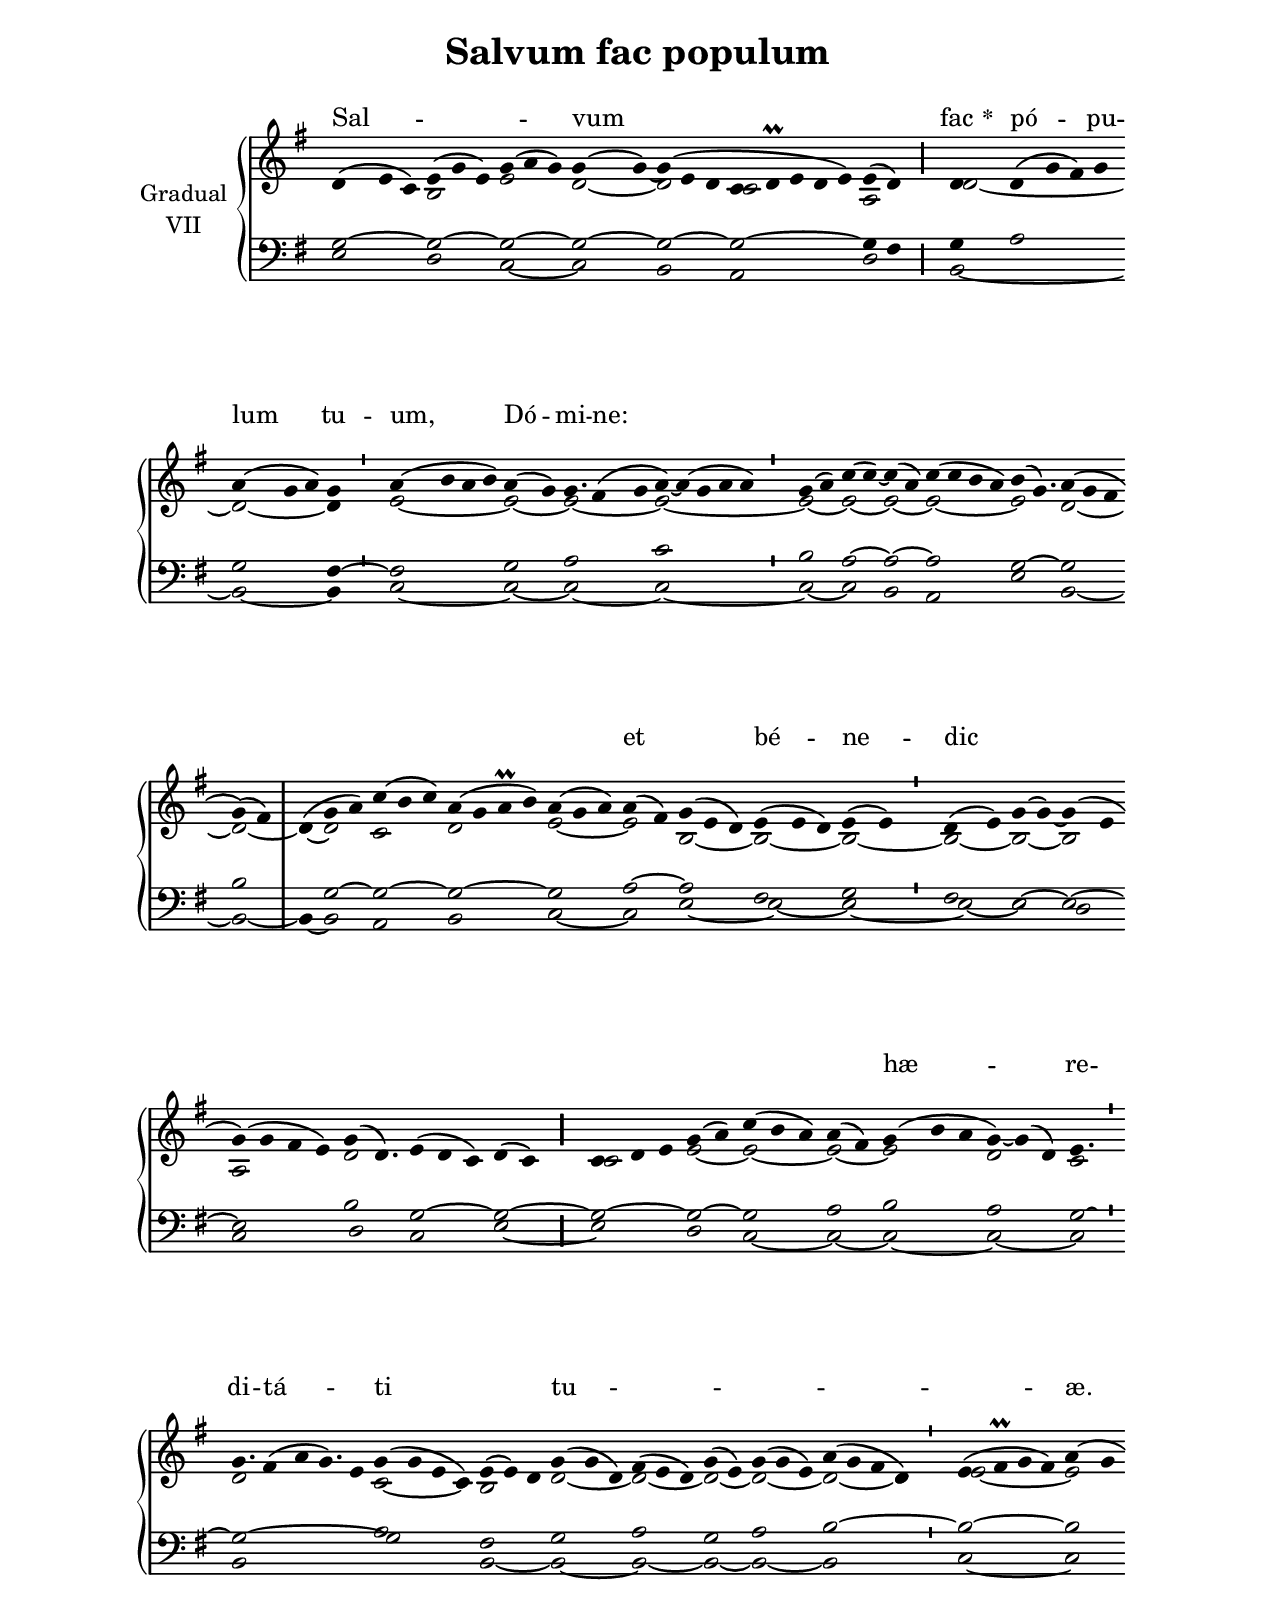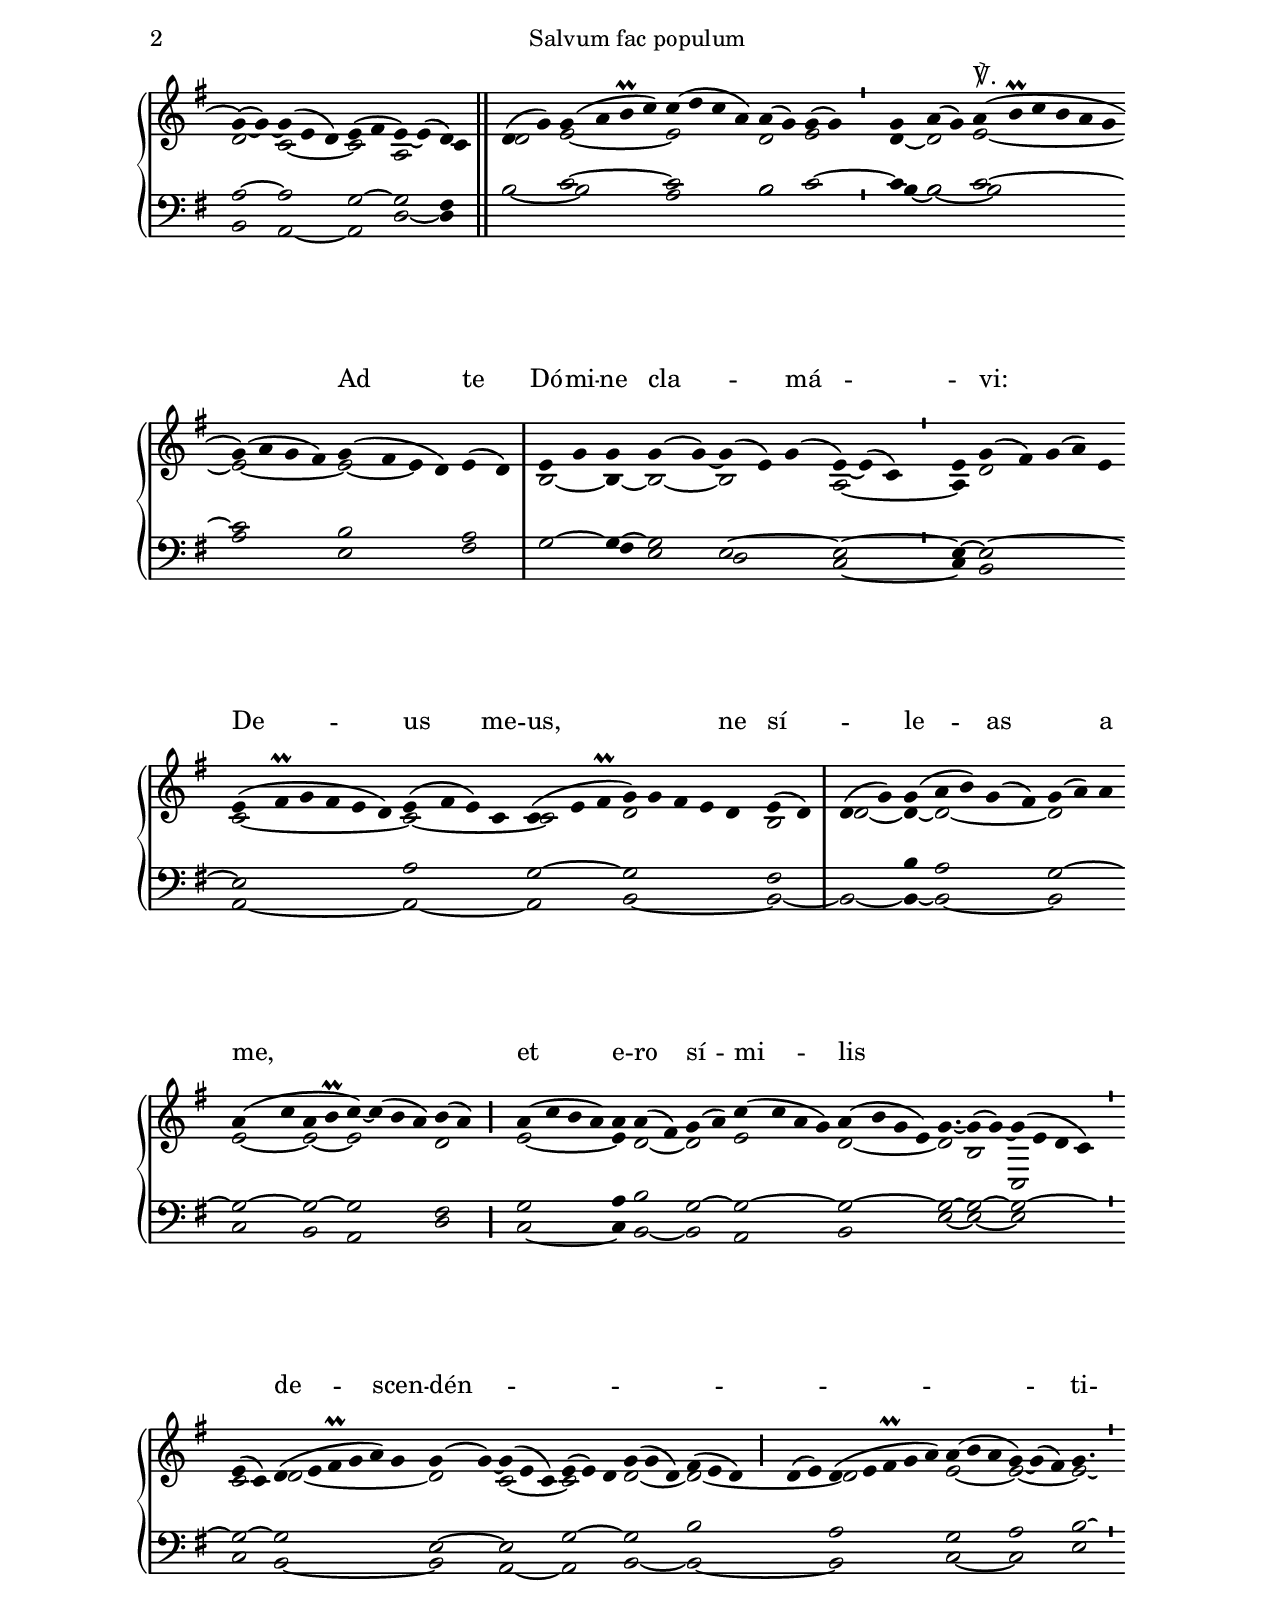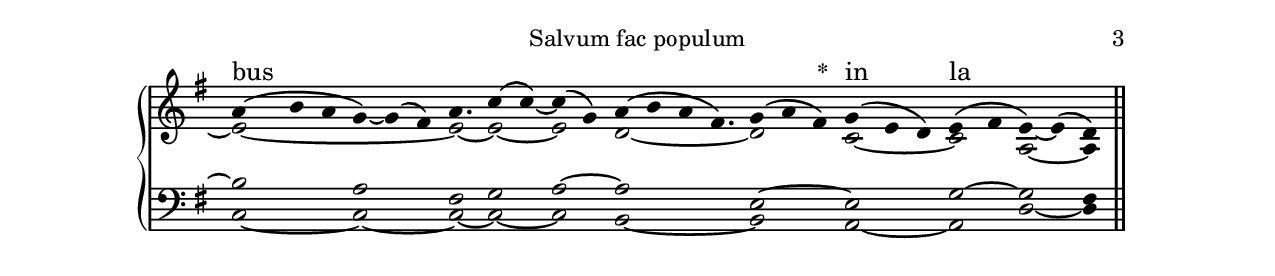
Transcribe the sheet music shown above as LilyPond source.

\version "2.18"
\include "gregorian.ly"
\include "noh2.ily"


%Page reference: page i.217
%(volume.page)

global = {
 \key d \mixolydian
 \cadenzaOn 
}

\header {
  title = \markup \center-column {"Salvum fac populum" \vspace #1 }
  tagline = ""
  composer = ""
}

\paper {
 #(include-special-characters)
  oddHeaderMarkup = \markup \fill-line {
    \line {}
    \center-column {
      \on-the-fly #first-page     " "
      \on-the-fly #not-first-page "Salvum fac populum"
    }
    \line { \on-the-fly #print-page-number-check-first \fromproperty #'page:page-number-string }
  }
  evenHeaderMarkup = \markup \fill-line {
    \line { \on-the-fly #print-page-number-check-first \fromproperty #'page:page-number-string }
    \center-column { "Salvum fac populum" }
    \line {}
  }
}

chantText = \lyricmode {
Sal -- _ _ vum _ fac 
\set stanza = " * " 
pó -- pu -- lum tu -- um, Dó -- mi -- ne: _ _ _ _ _ _ _ _ _ 
et _ bé -- ne -- dic _ _ _ _ _ _ _ _ _ _ 
hæ -- re -- di -- tá -- _ ti _ _ tu -- _ _ _ _ _ æ. _ _ _ _ _ _ _ _ ℣. 
Ad te Dó -- mi -- ne cla -- má -- _ vi: _ _ 
De -- us me -- us, _ _ _ ne sí -- _ le -- as _ a me, _ 
et e -- ro sí -- mi -- lis _ _ 
de -- scen -- dén -- _ _ _ _ _ _ _ ti -- bus _ _ _ _ 
\set stanza = " * " 
in la -- cum. _ _ _ _ _ _ _ _ _ _ }

chantMusic = {
\tieDown   d'4 ( e'4 c'4) e'4 ( g'4 e'4) g'4 ( a'4 g'4) g'4 ( g'4) ~ g'4 ( e'4 d'4 c'4 d'\prall e'4 d'4 e'4) e'4 ( d'4) \divisioMaior
 d'4 d'4 ( g'4 fis'4) g'4 \forceBreak
 a'4 ( g'4 a'4) g'4 \divisioMinima
 a'4 ( b'4 a'4 b'4) a'4 ( g'4) g'4. fis'4 ( g'4 a'4) ~ a'4 ( g'4 a'4 a'4) \divisioMinima
 g'4 ( a'4) c''4 ( c''4) ~ c''4 ( a'4) c''4 ( c''4 b'4 a'4) b'4 ( g'4.) a'4 ( g'4 fis'4 \forceBreak
) g'4 ( fis'4) \divisioMaxima
 d'4 ( g'4 a'4) c''4 ( b'4 c''4) a'4 ( g'4 a'\prall b'4) a'4 ( g'4 a'4) a'4 ( fis'4) g'4 ( e'4 d'4) e'4 ( e'4 d'4) e'4 ( e'4) \divisioMinima
 d'4 ( e'4) g'4 ( g'4) ~ g'4 ( e'4 \forceBreak
) g'4 ( g'4 fis'4 e'4) g'4 ( d'4.) e'4 ( d'4 c'4) d'4 ( c'4) \divisioMaior
 c'4 d'4 e'4 g'4 ( a'4) c''4 ( b'4 a'4) a'4 ( fis'4) g'4 ( b'4 a'4 g'4) ~ g'4 ( d'4) e'4. \divisioMinima \forceBreak

 g'4. fis'4 ( a'4 g'4.) e'4 g'4 ( g'4 e'4 c'4) e'4 ( e'4) d'4 g'4 ( g'4 d'4) fis'4 ( e'4 d'4) g'4 ( e'4) g'4 ( g'4 e'4) a'4 ( g'4 fis'4 d'4) \divisioMinima
 e'4 ( fis'\prall g'4 fis'4) a'4 ( g'4 \forceBreak
) ~ g'4 ( g'4) ~ g'4 ( e'4 d'4) e'4 ( fis'4 e'4) ~ e'4 ( d'4) \finalis
 d'4 ( g'4) g'4 ( a'4 b'\prall c''4) c''4 ( d''4 c''4 a'4) a'4 ( g'4) g'4 ( g'4) \divisioMinima
 g'4 a'4 ( g'4) a'4 ( b'\prall c''4 b'4 a'4 g'4 \forceBreak
) g'4 ( a'4 g'4 fis'4) g'4 ( fis'4 e'4 d'4) e'4 ( d'4) \divisioMaxima
 e'4 g'4 g'4 g'4 ( g'4) ~ g'4 ( e'4) g'4 ( e'4) ~ e'4 ( c'4) \divisioMinima
 e'4 g'4 ( fis'4) g'4 ( a'4) e'4 \forceBreak
 e'4 ( fis'\prall g'4 fis'4 e'4 d'4) e'4 ( fis'4 e'4) c'4 c'4 ( e'4 fis'\prall g'4) g'4 fis'4 e'4 d'4 e'4 ( d'4) \divisioMaxima
 d'4 ( g'4) g'4 ( a'4 b'4) g'4 ( fis'4) g'4 ( a'4) a'4 \forceBreak
 a'4 ( c''4 a'4 b'\prall c''4) ~ c''4 ( b'4 a'4) b'4 ( a'4) \divisioMaior
 a'4 ( c''4 b'4 a'4) a'4 a'4 ( fis'4) g'4 ( a'4) c''4 ( c''4 a'4 g'4) a'4 ( b'4 g'4 e'4) g'4. ~ g'4 ( g'4) ~ g'4 ( e'4 d'4 c'4) \divisioMinima \forceBreak

 e'4 ( c'4) d'4 ( e'4 fis'\prall g'4 a'4) g'4 g'4 ( g'4) ~ g'4 ( e'4 c'4) e'4 ( e'4) d'4 g'4 ( g'4 d'4) fis'4 ( e'4 d'4) \divisioMaior
 d'4 ( e'4) d'4 ( e'4 fis'\prall g'4 a'4) a'4 ( b'4 a'4 g'4) ~ g'4 ( fis'4) g'4. \divisioMinima \forceBreak

 a'4 ( b'4 a'4 g'4) ~ g'4 ( fis'4) a'4. c''4 ( c''4) ~ c''4 ( g'4) a'4 ( b'4 a'4 fis'4.) g'4 ( a'4 fis'4) g'4 ( e'4 d'4) e'4 ( fis'4 e'4) ~ e'4 ( d'4) \finalis

}

altoMusic = {
r2*3/2 b2*3/2 e'2*3/2 d'2 ~ d'2*3/2 c'2*5/2 a2 \divisioMaior
d'2*5/2 ~ d'2*3/2 ~ d'4 \divisioMinima
e'2*4/2 ~ e'2 ~ e'2*7/4 ~ e'2*5/2 ~ \divisioMinima
e'2 ~ e'2 ~ e'2 ~ e'2*4/2 ~ e'2*5/4 d'2*3/2 ~ d'2 ~ \divisioMaxima
d'4 ~ d'2 c'2*3/2 d'2*4/2 e'2*3/2 ~ e'2 b2*3/2 ~ b2*3/2 ~ b2 ~ \divisioMinima
b2 ~ b2 ~ b2 a2*4/2 d'2*5/4 r2*5/2 \divisioMaior
c'2*3/2 e'2 ~ e'2*3/2 ~ e'2 ~ e'2*3/2 d'2*3/2 c'2*3/4 \divisioMinima
d'2*6/2 c'2*3/2 ~ c'4 b2*3/2 d'2*3/2 ~ d'2*3/2 ~ d'2 ~ d'2*3/2 ~ d'2*3/2 ~ d'4 \divisioMinima
e'2*4/2 ~ e'2 d'2 c'2*3/2 ~ c'2 a2 c'4 \finalis
d'2 e'2*4/2 ~ e'2*4/2 d'2 e'2 \divisioMinima
d'4 ~ d'2 e'2*6/2 ~ e'2*4/2 ~ e'2 ~ e'4 r2*3/2 \divisioMaxima
b2 ~ b4 ~ b2 ~ b2*3/2 a2*3/2 ~ \divisioMinima
a4 d'2*5/2 c'2*6/2 ~ c'2*4/2 ~ c'2*3/2 d'2*5/2 b2 \divisioMaxima
d'2 ~ d'4 ~ d'2*4/2 ~ d'2*3/2 e'2 ~ e'2 ~ e'2*4/2 d'2 \divisioMaior
e'2*4/2 ~ e'4 d'2 ~ d'2 e'2*4/2 d'2*4/2 ~ d'2*3/4 b2 c2*4/2 \divisioMinima
c'2 d'2*6/2 ~ d'2 c'2*3/2 ~ c'2*3/2 d'2*3/2 ~ d'2*5/2 ~ d'2*5/2 e'2*3/2 ~ e'2*3/2 ~ e'2*3/4 ~ \divisioMinima
e'2*6/2 ~ e'2*3/4 ~ e'2 ~ e'2 d'2*9/4 ~ d'2*3/2 c'2*3/2 ~ c'2 a2 ~ a4 \finalis
}

tenorMusic = {
g2*3/2 ~ g2*3/2 ~ g2*3/2 ~ g2 ~ g2*3/2 ~ g2*5/2 ~ g4 fis4 \divisioMaior
g4 a2*4/2 g2*3/2 fis4 ~ \divisioMinima
fis2*4/2 g2 a2*7/4 c'2*5/2 \divisioMinima
b2 a2 ~ a2 ~ a2*4/2 g2*5/4 ~ g2*3/2 b2 \divisioMaxima
r4 g2 ~ g2*3/2 ~ g2*4/2 ~ g2*3/2 a2 ~ a2*3/2 fis2*3/2 g2 \divisioMinima
fis2 e2 ~ e2 ~ e2*4/2 d2*5/4 g2*3/2 ~ g2 ~ \divisioMaior
g2*3/2 ~ g2 ~ g2*3/2 a2 b2*3/2 a2*3/2 g2*3/4 ~ \divisioMinima
g2*6/2 ~ g2*4/2 fis2*3/2 g2*3/2 a2*3/2 g2 a2*3/2 b2*4/2 ~ \divisioMinima
b2*4/2 ~ b2 a2 ~ a2*3/2 g2 ~ g2 fis4 \finalis
r2 c'2*4/2 ~ c'2*4/2 b2 c'2 ~ \divisioMinima
c'4 b2 c'2*6/2 ~ c'2*4/2 b2*4/2 a2 \divisioMaxima
g2 ~ g4 ~ g2 e2*3/2 ~ e2*3/2 ~ \divisioMinima
e4 ~ e2*5/2 ~ e2*6/2 a2*4/2 g2*3/2 ~ g2*5/2 fis2 \divisioMaxima
r2 b4 a2*4/2 g2*3/2 ~ g2 ~ g2 ~ g2*4/2 fis2 \divisioMaior
g2*4/2 a4 b2 g2 ~ g2*4/2 ~ g2*4/2 ~ g2*3/4 ~ g2 ~ g2*4/2 ~ \divisioMinima
g2 ~ g2*6/2 e2 ~ e2*3/2 g2*3/2 ~ g2*3/2 b2*5/2 a2*5/2 g2*3/2 a2*3/2 b2*3/4 ~ \divisioMinima
b2*3/2 a2*3/2 fis2*3/4 g2 a2 ~ a2*9/4 e2*3/2 ~ e2*3/2 g2 ~ g2 fis4 \finalis
}

bassMusic = {
e2*3/2 d2*3/2 c2*3/2 ~ c2 b,2*3/2 a,2*5/2 d2 \divisioMaior
b,2*5/2 ~ b,2*3/2 ~ b,4 \divisioMinima
c2*4/2 ~ c2 ~ c2*7/4 ~ c2*5/2 ~ \divisioMinima
c2 ~ c2 b,2 a,2*4/2 e2*5/4 b,2*3/2 ~ b,2 ~ \divisioMaxima
b,4 ~ b,2 a,2*3/2 b,2*4/2 c2*3/2 ~ c2 e2*3/2 ~ e2*3/2 ~ e2 ~ \divisioMinima
e2 ~ e2 d2 c2*4/2 b2*5/4 c2*3/2 e2 ~ \divisioMaior
e2*3/2 d2 c2*3/2 ~ c2 ~ c2*3/2 ~ c2*3/2 ~ c2*3/4 \divisioMinima
b,2*6/2 a2*4/2 b,2*3/2 ~ b,2*3/2 ~ b,2*3/2 ~ b,2 ~ b,2*3/2 ~ b,2*4/2 \divisioMinima
c2*4/2 ~ c2 b,2 a,2*3/2 ~ a,2 d2 ~ d4 \finalis
b2 ~ b2*4/2 a2*4/2 b2 r2 \divisioMinima
b4 ~ b2 ~ b2*6/2 a2*4/2 e2*4/2 fis2 \divisioMaxima
r2 fis4 e2 d2*3/2 c2*3/2 ~ \divisioMinima
c4 b,2*5/2 a,2*6/2 ~ a,2*4/2 ~ a,2*3/2 b,2*5/2 ~ b,2 ~ \divisioMaxima
b,2 ~ b,4 ~ b,2*4/2 ~ b,2*3/2 c2 b,2 a,2*4/2 d2 \divisioMaior
c2*4/2 ~ c4 b,2 ~ b,2 a,2*4/2 b,2*4/2 e2*3/4 ~ e2 ~ e2*4/2 \divisioMinima
c2 b,2*6/2 ~ b,2 a,2*3/2 ~ a,2*3/2 b,2*3/2 ~ b,2*5/2 ~ b,2*5/2 c2*3/2 ~ c2*3/2 e2*3/4 \divisioMinima
c2*3/2 ~ c2*3/2 ~ c2*3/4 ~ c2 ~ c2 b,2*9/4 ~ b,2*3/2 a,2*3/2 ~ a,2 d2 ~ d4 \finalis
}

voiceLines = {
\voiceLineStyle


}

\score{
  <<
    \new GrandStaff <<
      \set GrandStaff.autoBeaming = ##f
      \set GrandStaff.instrumentName = \markup \center-column {
        "Gradual"
        "VII"
      }
      \new Staff = up <<
        \new Voice = "chant" {
          \voiceOne \global \chantMusic
        }
        \new Voice {
          \voiceTwo \global \altoMusic
        }
      >>

      \new Staff = down <<
        \clef bass
        \new Voice {
          \voiceOne \global \tenorMusic
        }
        \new Voice {
          \voiceTwo \global \bassMusic
        }
	\new Voice {
        \voiceThree \global \voiceLines
        }
      >>
    >>
    \new Lyrics \lyricsto chant {
      \chantText
    }
  >>
  \layout{
  }
  \midi{
    \tempo 4 = 125
  }
}
